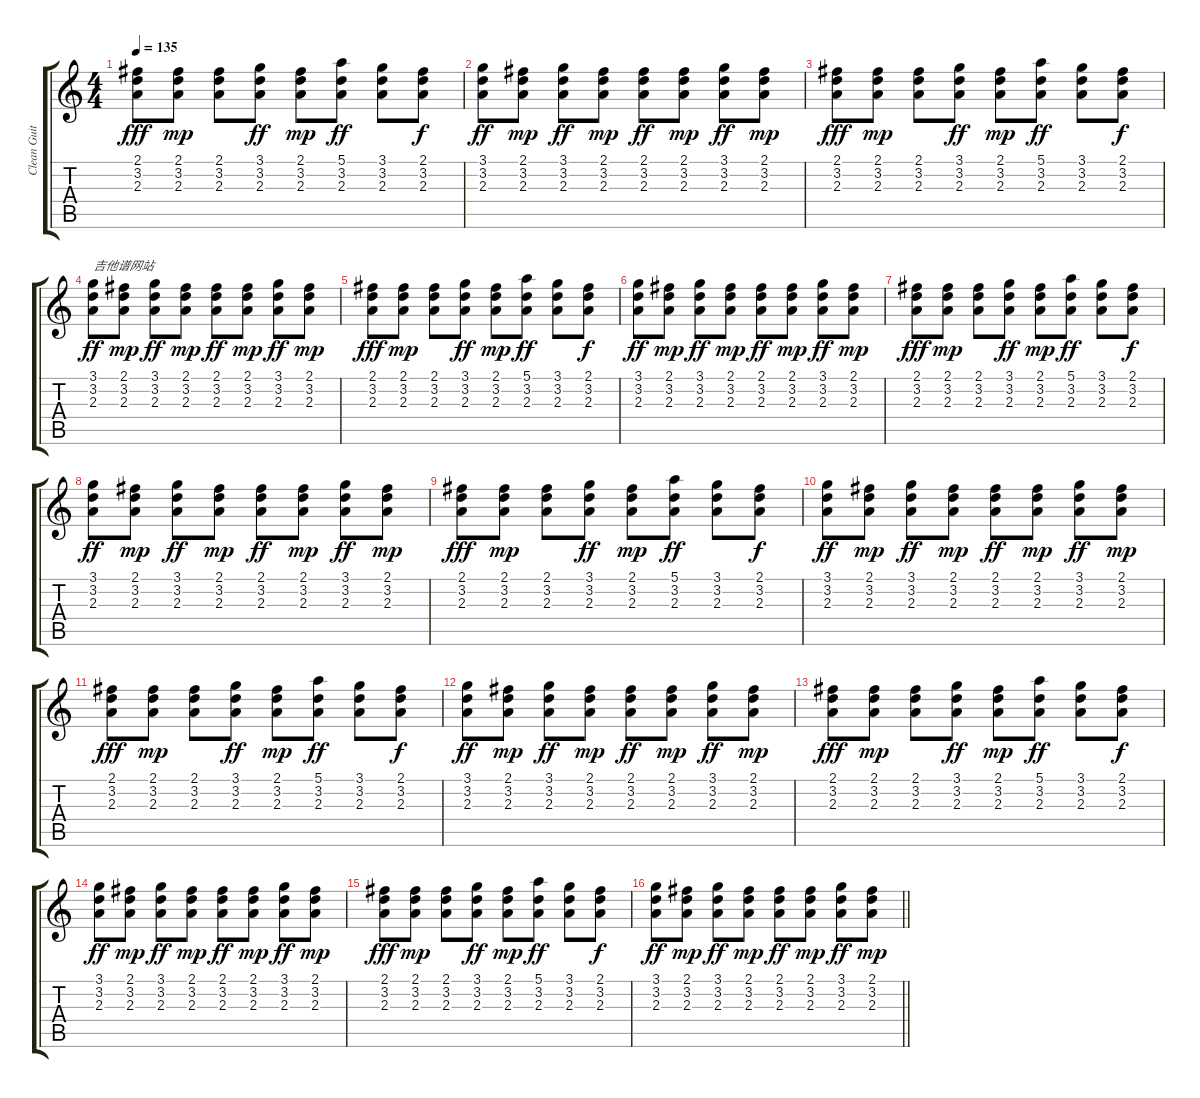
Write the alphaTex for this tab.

\track ("Clean Guitar " "Clean Guit") {instrument electricguitarclean}
\staff {score tabs}
\tuning (E4 B3 G3 D3 A2 E2) {hide}
\ts (4 4)
\tempo 135
\clef g2
\ks c
(2.1 3.2 2.3).8{dy fff} (2.1 3.2 2.3).8{dy mp} (2.1 3.2 2.3).8 (3.1 3.2 2.3).8{dy ff} (2.1 3.2 2.3).8{dy mp} (5.1 3.2 2.3).8{dy ff} (3.1 3.2 2.3).8 (2.1 3.2 2.3).8{dy f} |
(3.1 3.2 2.3).8{dy ff} (2.1 3.2 2.3).8{dy mp} (3.1 3.2 2.3).8{dy ff} (2.1 3.2 2.3).8{dy mp} (2.1 3.2 2.3).8{dy ff} (2.1 3.2 2.3).8{dy mp} (3.1 3.2 2.3).8{dy ff} (2.1 3.2 2.3).8{dy mp} |
(2.1 3.2 2.3).8{dy fff} (2.1 3.2 2.3).8{dy mp} (2.1 3.2 2.3).8 (3.1 3.2 2.3).8{dy ff} (2.1 3.2 2.3).8{dy mp} (5.1 3.2 2.3).8{dy ff} (3.1 3.2 2.3).8 (2.1 3.2 2.3).8{dy f} |
(3.1 3.2 2.3).8{txt "吉他谱网站" dy ff} (2.1 3.2 2.3).8{dy mp} (3.1 3.2 2.3).8{dy ff} (2.1 3.2 2.3).8{dy mp} (2.1 3.2 2.3).8{dy ff} (2.1 3.2 2.3).8{dy mp} (3.1 3.2 2.3).8{dy ff} (2.1 3.2 2.3).8{dy mp} |
(2.1 3.2 2.3).8{dy fff} (2.1 3.2 2.3).8{dy mp} (2.1 3.2 2.3).8 (3.1 3.2 2.3).8{dy ff} (2.1 3.2 2.3).8{dy mp} (5.1 3.2 2.3).8{dy ff} (3.1 3.2 2.3).8 (2.1 3.2 2.3).8{dy f} |
(3.1 3.2 2.3).8{dy ff} (2.1 3.2 2.3).8{dy mp} (3.1 3.2 2.3).8{dy ff} (2.1 3.2 2.3).8{dy mp} (2.1 3.2 2.3).8{dy ff} (2.1 3.2 2.3).8{dy mp} (3.1 3.2 2.3).8{dy ff} (2.1 3.2 2.3).8{dy mp} |
(2.1 3.2 2.3).8{dy fff} (2.1 3.2 2.3).8{dy mp} (2.1 3.2 2.3).8 (3.1 3.2 2.3).8{dy ff} (2.1 3.2 2.3).8{dy mp} (5.1 3.2 2.3).8{dy ff} (3.1 3.2 2.3).8 (2.1 3.2 2.3).8{dy f} |
(3.1 3.2 2.3).8{dy ff} (2.1 3.2 2.3).8{dy mp} (3.1 3.2 2.3).8{dy ff} (2.1 3.2 2.3).8{dy mp} (2.1 3.2 2.3).8{dy ff} (2.1 3.2 2.3).8{dy mp} (3.1 3.2 2.3).8{dy ff} (2.1 3.2 2.3).8{dy mp} |
(2.1 3.2 2.3).8{dy fff} (2.1 3.2 2.3).8{dy mp} (2.1 3.2 2.3).8 (3.1 3.2 2.3).8{dy ff} (2.1 3.2 2.3).8{dy mp} (5.1 3.2 2.3).8{dy ff} (3.1 3.2 2.3).8 (2.1 3.2 2.3).8{dy f} |
(3.1 3.2 2.3).8{dy ff} (2.1 3.2 2.3).8{dy mp} (3.1 3.2 2.3).8{dy ff} (2.1 3.2 2.3).8{dy mp} (2.1 3.2 2.3).8{dy ff} (2.1 3.2 2.3).8{dy mp} (3.1 3.2 2.3).8{dy ff} (2.1 3.2 2.3).8{dy mp} |
(2.1 3.2 2.3).8{dy fff} (2.1 3.2 2.3).8{dy mp} (2.1 3.2 2.3).8 (3.1 3.2 2.3).8{dy ff} (2.1 3.2 2.3).8{dy mp} (5.1 3.2 2.3).8{dy ff} (3.1 3.2 2.3).8 (2.1 3.2 2.3).8{dy f} |
(3.1 3.2 2.3).8{dy ff} (2.1 3.2 2.3).8{dy mp} (3.1 3.2 2.3).8{dy ff} (2.1 3.2 2.3).8{dy mp} (2.1 3.2 2.3).8{dy ff} (2.1 3.2 2.3).8{dy mp} (3.1 3.2 2.3).8{dy ff} (2.1 3.2 2.3).8{dy mp} |
(2.1 3.2 2.3).8{dy fff} (2.1 3.2 2.3).8{dy mp} (2.1 3.2 2.3).8 (3.1 3.2 2.3).8{dy ff} (2.1 3.2 2.3).8{dy mp} (5.1 3.2 2.3).8{dy ff} (3.1 3.2 2.3).8 (2.1 3.2 2.3).8{dy f} |
(3.1 3.2 2.3).8{dy ff} (2.1 3.2 2.3).8{dy mp} (3.1 3.2 2.3).8{dy ff} (2.1 3.2 2.3).8{dy mp} (2.1 3.2 2.3).8{dy ff} (2.1 3.2 2.3).8{dy mp} (3.1 3.2 2.3).8{dy ff} (2.1 3.2 2.3).8{dy mp} |
(2.1 3.2 2.3).8{dy fff} (2.1 3.2 2.3).8{dy mp} (2.1 3.2 2.3).8 (3.1 3.2 2.3).8{dy ff} (2.1 3.2 2.3).8{dy mp} (5.1 3.2 2.3).8{dy ff} (3.1 3.2 2.3).8 (2.1 3.2 2.3).8{dy f} |
\barLineRight lightlight
(3.1 3.2 2.3).8{dy ff} (2.1 3.2 2.3).8{dy mp} (3.1 3.2 2.3).8{dy ff} (2.1 3.2 2.3).8{dy mp} (2.1 3.2 2.3).8{dy ff} (2.1 3.2 2.3).8{dy mp} (3.1 3.2 2.3).8{dy ff} (2.1 3.2 2.3).8{dy mp}
